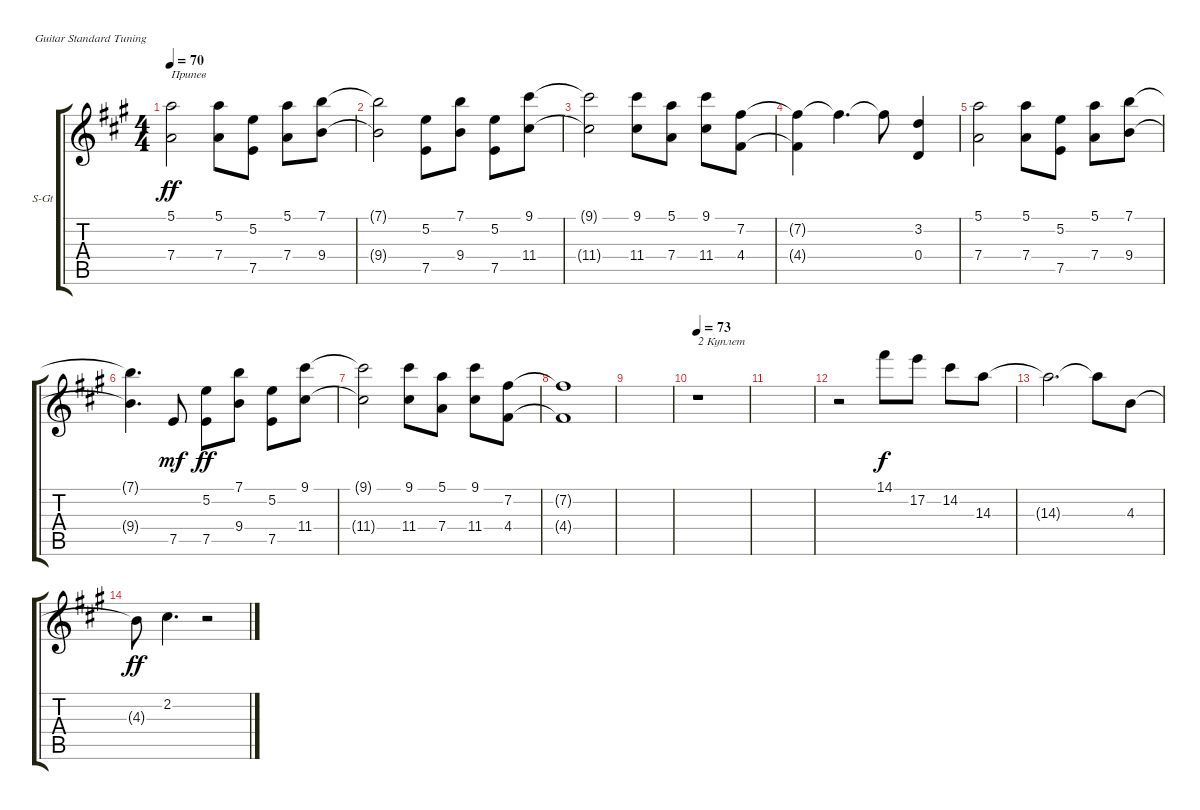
\defaultSystemsLayout 4
\bracketExtendMode groupsimilarinstruments
\firstSystemTrackNameOrientation horizontal
\otherSystemsTrackNameOrientation horizontal
\track ("Клавиши" "S-Gt") {instrument acousticgrandpiano}
\staff {score tabs}
\tuning (E4 B3 G3 D3 A2 E2)
\displaytranspose 12
\ts (4 4)
\tempo 70
\clef g2
\ks a
(5.1 7.4).2{txt "Припев" dy ff} (5.1 7.4).8 (5.2 7.5).8 (5.1 7.4).8 (7.1 9.4).8 |
(7.1{t} 9.4{t}).2 (5.2 7.5).8 (7.1 9.4).8 (5.2 7.5).8 (9.1 11.4).8 |
(9.1{t} 11.4{t}).2 (9.1 11.4).8 (5.1 7.4).8 (9.1 11.4).8 (7.2 4.4).8 |
(7.2{t} 4.4{t}).4 7.2{t}.4{d} 7.2{t}.8 (3.2 0.4).4 |
(5.1 7.4).2 (5.1 7.4).8 (5.2 7.5).8 (5.1 7.4).8 (7.1 9.4).8 |
(7.1{t} 9.4{t}).4{d} 7.5.8{dy mf} (5.2 7.5).8{dy ff} (7.1 9.4).8 (5.2 7.5).8 (9.1 11.4).8 |
(9.1{t} 11.4{t}).2 (9.1 11.4).8 (5.1 7.4).8 (9.1 11.4).8 (7.2 4.4).8 |
(4.4{t} 7.2{t}).1 |
|
\tempo 73
r.1{txt "2 Куплет"} |
|
r.2 14.1.8{dy f} 17.2.8 14.2.8 14.3.8 |
14.3{t}.2{d} 14.3{t}.8 4.3.8 |
4.3{t}.8{dy ff} 2.2.4{d} r.2
